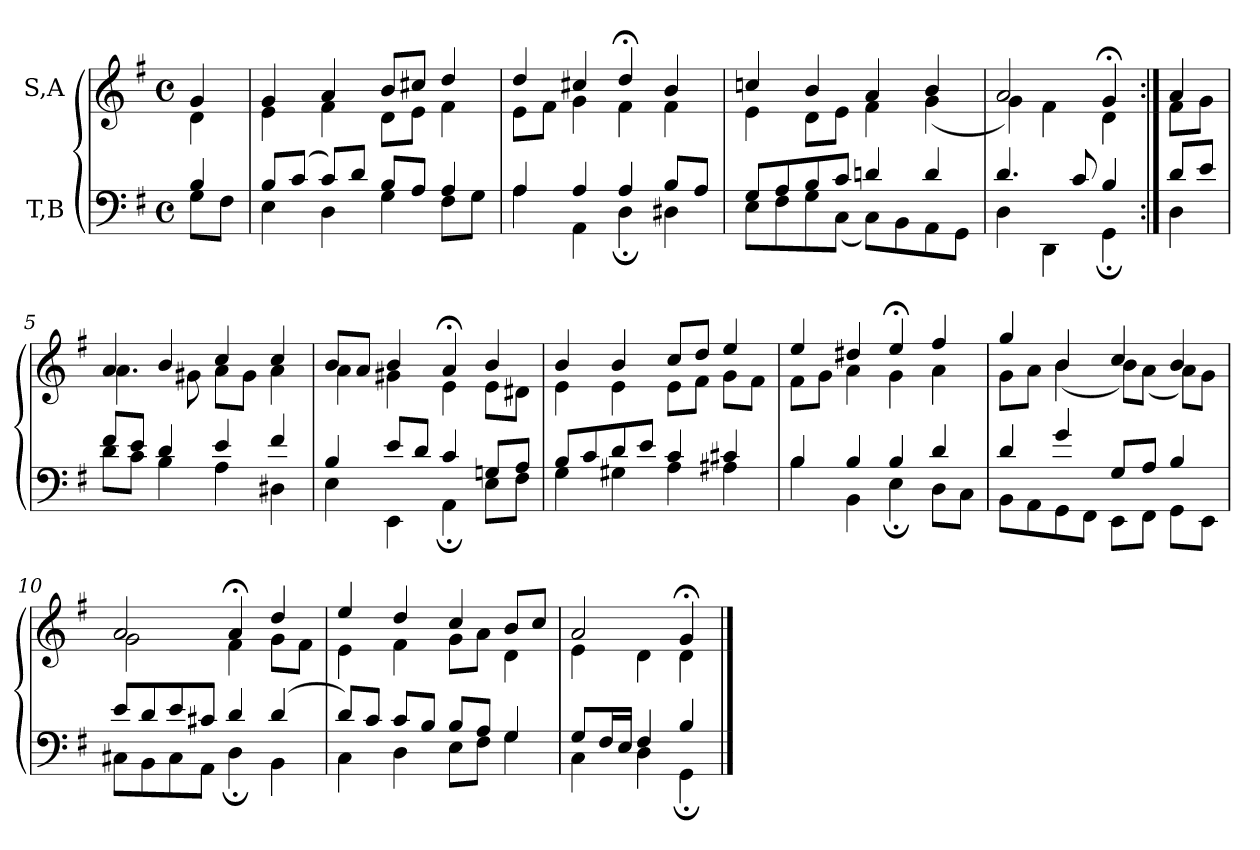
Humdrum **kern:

**kern	**kern
*part2	*part1
*staff2	*staff1
*I"T,B	*I"S,A
*clefF4	*clefG2
*k[f#]	*k[f#]
*M4/4	*M4/4
*met(c)	*met(c)
=	=
*^	*^
4B	8GL	4g	4d
.	8F#J	.	.
=1	=1	=1	=1
8BL	4E	4g	4e
(>8cJ	.	.	.
8cL)	4D	4a	4f#
8dJ	.	.	.
8BL	4G	8bL	8dL
8AJ	.	8cc#XJ	8eJ
4A	8F#L	4dd	4f#
.	8GJ	.	.
=2	=2	=2	=2
4A	4A	4dd	8eL
.	.	.	8f#J
4A	4AA	4cc#X	4g
4A	4D;	4dd;<	4f#
8BL	4D#X	4b	4f#
8AJ	.	.	.
=3	=3	=3	=3
8GL	8EL	4ccn	4e
8A	8F#	.	.
8B	8G	4b	8dL
8cJ	(<8CJ	.	8eJ
4dn	8CL)	4a	4f#
.	8BB	.	.
4d	8AA	4b	(<4g
.	8GGJ	.	.
=4a	=4a	=4a	=4a
4.d	4D	2a	4g)
.	4DD	.	4f#
8c	.	.	.
4B	4GG;	4g;<	4d
=4b:|!	=4b:|!	=4b:|!	=4b:|!
8dL	4D	4a	8f#L
8eJ	.	.	8gJ
=5	=5	=5	=5
8f#L	8dL	4a	4.a
8eJ	8cJ	.	.
4d	4B	4b	.
.	.	.	8g#X
4e	4A	4cc	8aL
.	.	.	8g#J
4f#	4D#X	4cc	4a
=6	=6	=6	=6
4B	4E	8bL	4a
.	.	8aJ	.
8eL	4EE	4b	4g#X
8dJ	.	.	.
4c	4AA;	4a;<	4e
8GnL	8EL	4b	8eL
8AJ	8F#J	.	8d#XJ
=7	=7	=7	=7
8BL	4G	4b	4e
8c	.	.	.
8d	4G#X	4b	4e
8eJ	.	.	.
4c	4A	8ccL	8eL
.	.	8ddJ	8f#J
4c#X	4A#X	4ee	8gL
.	.	.	8f#J
=8	=8	=8	=8
4B	4B	4ee	8f#L
.	.	.	8gJ
4B	4BB	4dd#X	4a
4B	4E;	4ee;<	4g
4d	8DL	4ff#	4a
.	8CJ	.	.
=9	=9	=9	=9
4d	8BBL	4gg	8gL
.	8AA	.	8aJ
4g	8GG	4b	(<4b
.	8FF#J	.	.
8GL	8EEL	4cc	8bL)
8AJ	8FF#J	.	(<8aJ
4B	8GGL	4b	8aL)
.	8EEJ	.	8gJ
=10	=10	=10	=10
8eL	8C#XL	2a	2g
8d	8BB	.	.
8e	8C#	.	.
8c#XJ	8AAJ	.	.
4d	4D;	4a;<	4f#
(>4d	4BB	4dd	8gL
.	.	.	8f#J
=11	=11	=11	=11
8dL)	4C	4ee	4e
8cJ	.	.	.
8cL	4D	4dd	4f#
8BJ	.	.	.
8BL	8EL	4cc	8gL
8AJ	8F#J	.	8aJ
4G	4G	8bL	4d
.	.	8ccJ	.
=12	=12	=12	=12
8GL	4C	2a	4e
16F#L	.	.	.
16EJJ	.	.	.
4F#	4D	.	4d
4B	4GG;	4g;<	4d
*v	*v	*	*
*	*v	*v
==	==
*-	*-
